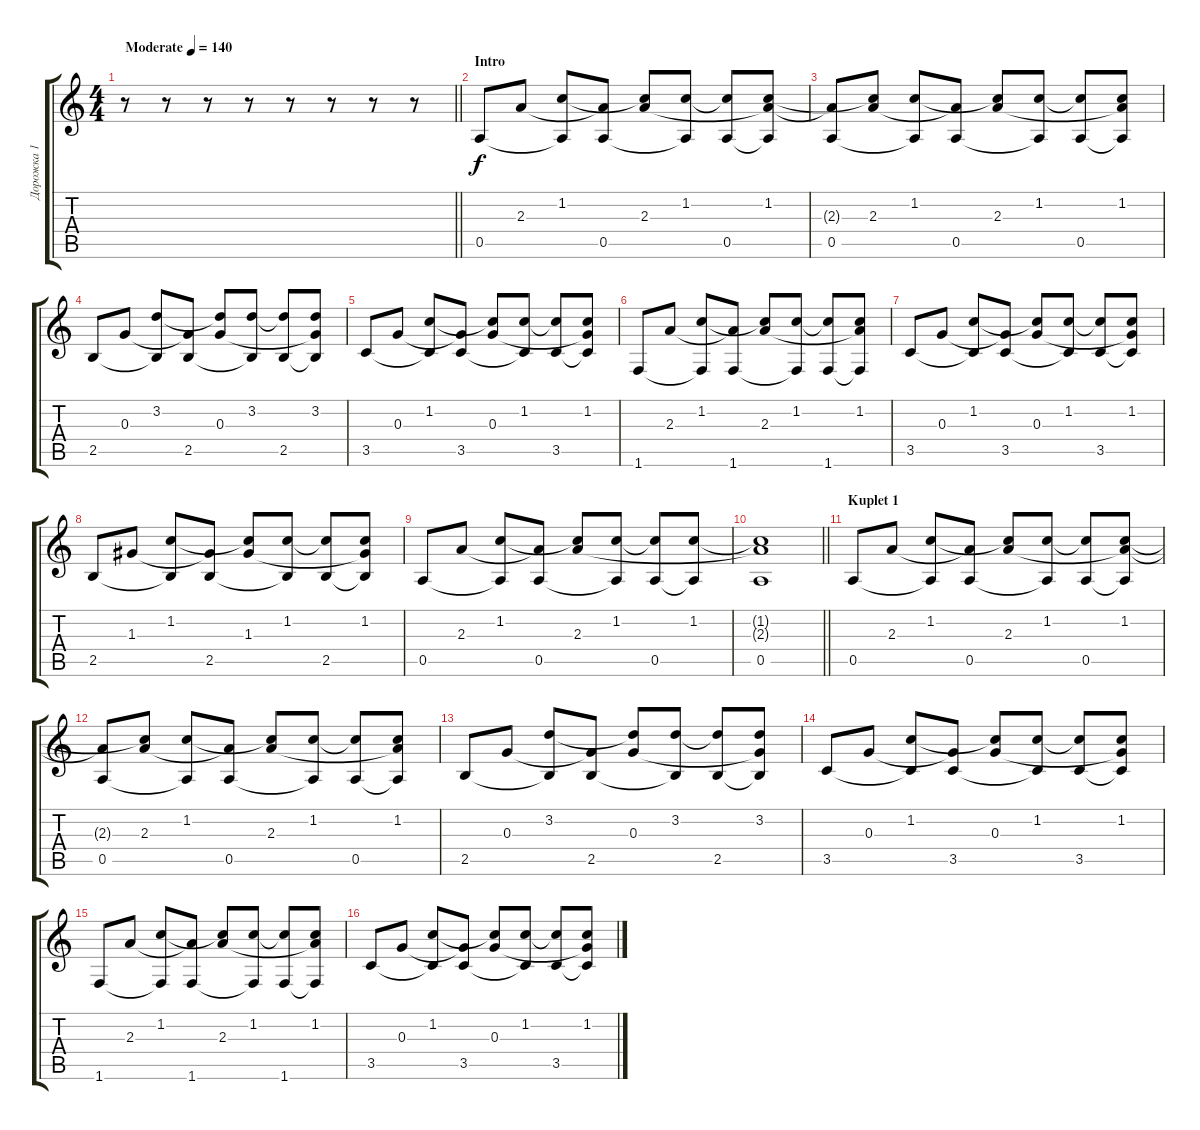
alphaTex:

\track ("Дорожка 1" "Дорожка 1") {instrument acousticguitarsteel}
\staff {score tabs}
\tuning (E4 B3 G3 D3 A2 E2) {hide}
\ts (4 4)
\tempo (140 "Moderate")
\clef g2
\barLineRight lightlight
\ks c
r.8{dy f instrument acousticguitarsteel} r.8 r.8 r.8 r.8 r.8 r.8 r.8 |
\section ("" "Intro")
0.5.8 2.3.8 (1.2 0.5{t}).8 (2.3{t} 0.5).8 (1.2{t} 2.3).8 (1.2 0.5{t}).8 (1.2{t} 0.5).8 (1.2 2.3{t} 0.5{t}).8 |
(2.3{t} 0.5).8 (1.2{t} 2.3).8 (1.2 0.5{t}).8 (2.3{t} 0.5).8 (1.2{t} 2.3).8 (1.2 0.5{t}).8 (1.2{t} 0.5).8 (1.2 2.3{t} 0.5{t}).8 |
2.5.8 0.3.8 (3.2 2.5{t}).8 (0.3{t} 2.5).8 (3.2{t} 0.3).8 (3.2 2.5{t}).8 (3.2{t} 2.5).8 (3.2 0.3{t} 2.5{t}).8 |
3.5.8 0.3.8 (1.2 3.5{t}).8 (0.3{t} 3.5).8 (1.2{t} 0.3).8 (1.2 3.5{t}).8 (1.2{t} 3.5).8 (1.2 0.3{t} 3.5{t}).8 |
1.6.8 2.3.8 (1.2 1.6{t}).8 (2.3{t} 1.6).8 (1.2{t} 2.3).8 (1.2 1.6{t}).8 (1.2{t} 1.6).8 (1.2 2.3{t} 1.6{t}).8 |
3.5.8 0.3.8 (1.2 3.5{t}).8 (0.3{t} 3.5).8 (1.2{t} 0.3).8 (1.2 3.5{t}).8 (1.2{t} 3.5).8 (1.2 0.3{t} 3.5{t}).8 |
2.5.8 1.3.8 (1.2 2.5{t}).8 (1.3{t} 2.5).8 (1.2{t} 1.3).8 (1.2 2.5{t}).8 (1.2{t} 2.5).8 (1.2 1.3{t} 2.5{t}).8 |
0.5.8 2.3.8 (1.2 0.5{t}).8 (2.3{t} 0.5).8 (1.2{t} 2.3).8 (1.2 0.5{t}).8 (1.2{t} 0.5).8 (1.2 0.5{t}).8 |
\barLineRight lightlight
(1.2{t} 2.3{t} 0.5).1 |
\section ("" "Kuplet 1")
0.5.8 2.3.8 (1.2 0.5{t}).8 (2.3{t} 0.5).8 (1.2{t} 2.3).8 (1.2 0.5{t}).8 (1.2{t} 0.5).8 (1.2 2.3{t} 0.5{t}).8 |
(2.3{t} 0.5).8 (1.2{t} 2.3).8 (1.2 0.5{t}).8 (2.3{t} 0.5).8 (1.2{t} 2.3).8 (1.2 0.5{t}).8 (1.2{t} 0.5).8 (1.2 2.3{t} 0.5{t}).8 |
2.5.8 0.3.8 (3.2 2.5{t}).8 (0.3{t} 2.5).8 (3.2{t} 0.3).8 (3.2 2.5{t}).8 (3.2{t} 2.5).8 (3.2 0.3{t} 2.5{t}).8 |
3.5.8 0.3.8 (1.2 3.5{t}).8 (0.3{t} 3.5).8 (1.2{t} 0.3).8 (1.2 3.5{t}).8 (1.2{t} 3.5).8 (1.2 0.3{t} 3.5{t}).8 |
1.6.8 2.3.8 (1.2 1.6{t}).8 (2.3{t} 1.6).8 (1.2{t} 2.3).8 (1.2 1.6{t}).8 (1.2{t} 1.6).8 (1.2 2.3{t} 1.6{t}).8 |
3.5.8 0.3.8 (1.2 3.5{t}).8 (0.3{t} 3.5).8 (1.2{t} 0.3).8 (1.2 3.5{t}).8 (1.2{t} 3.5).8 (1.2 0.3{t} 3.5{t}).8
